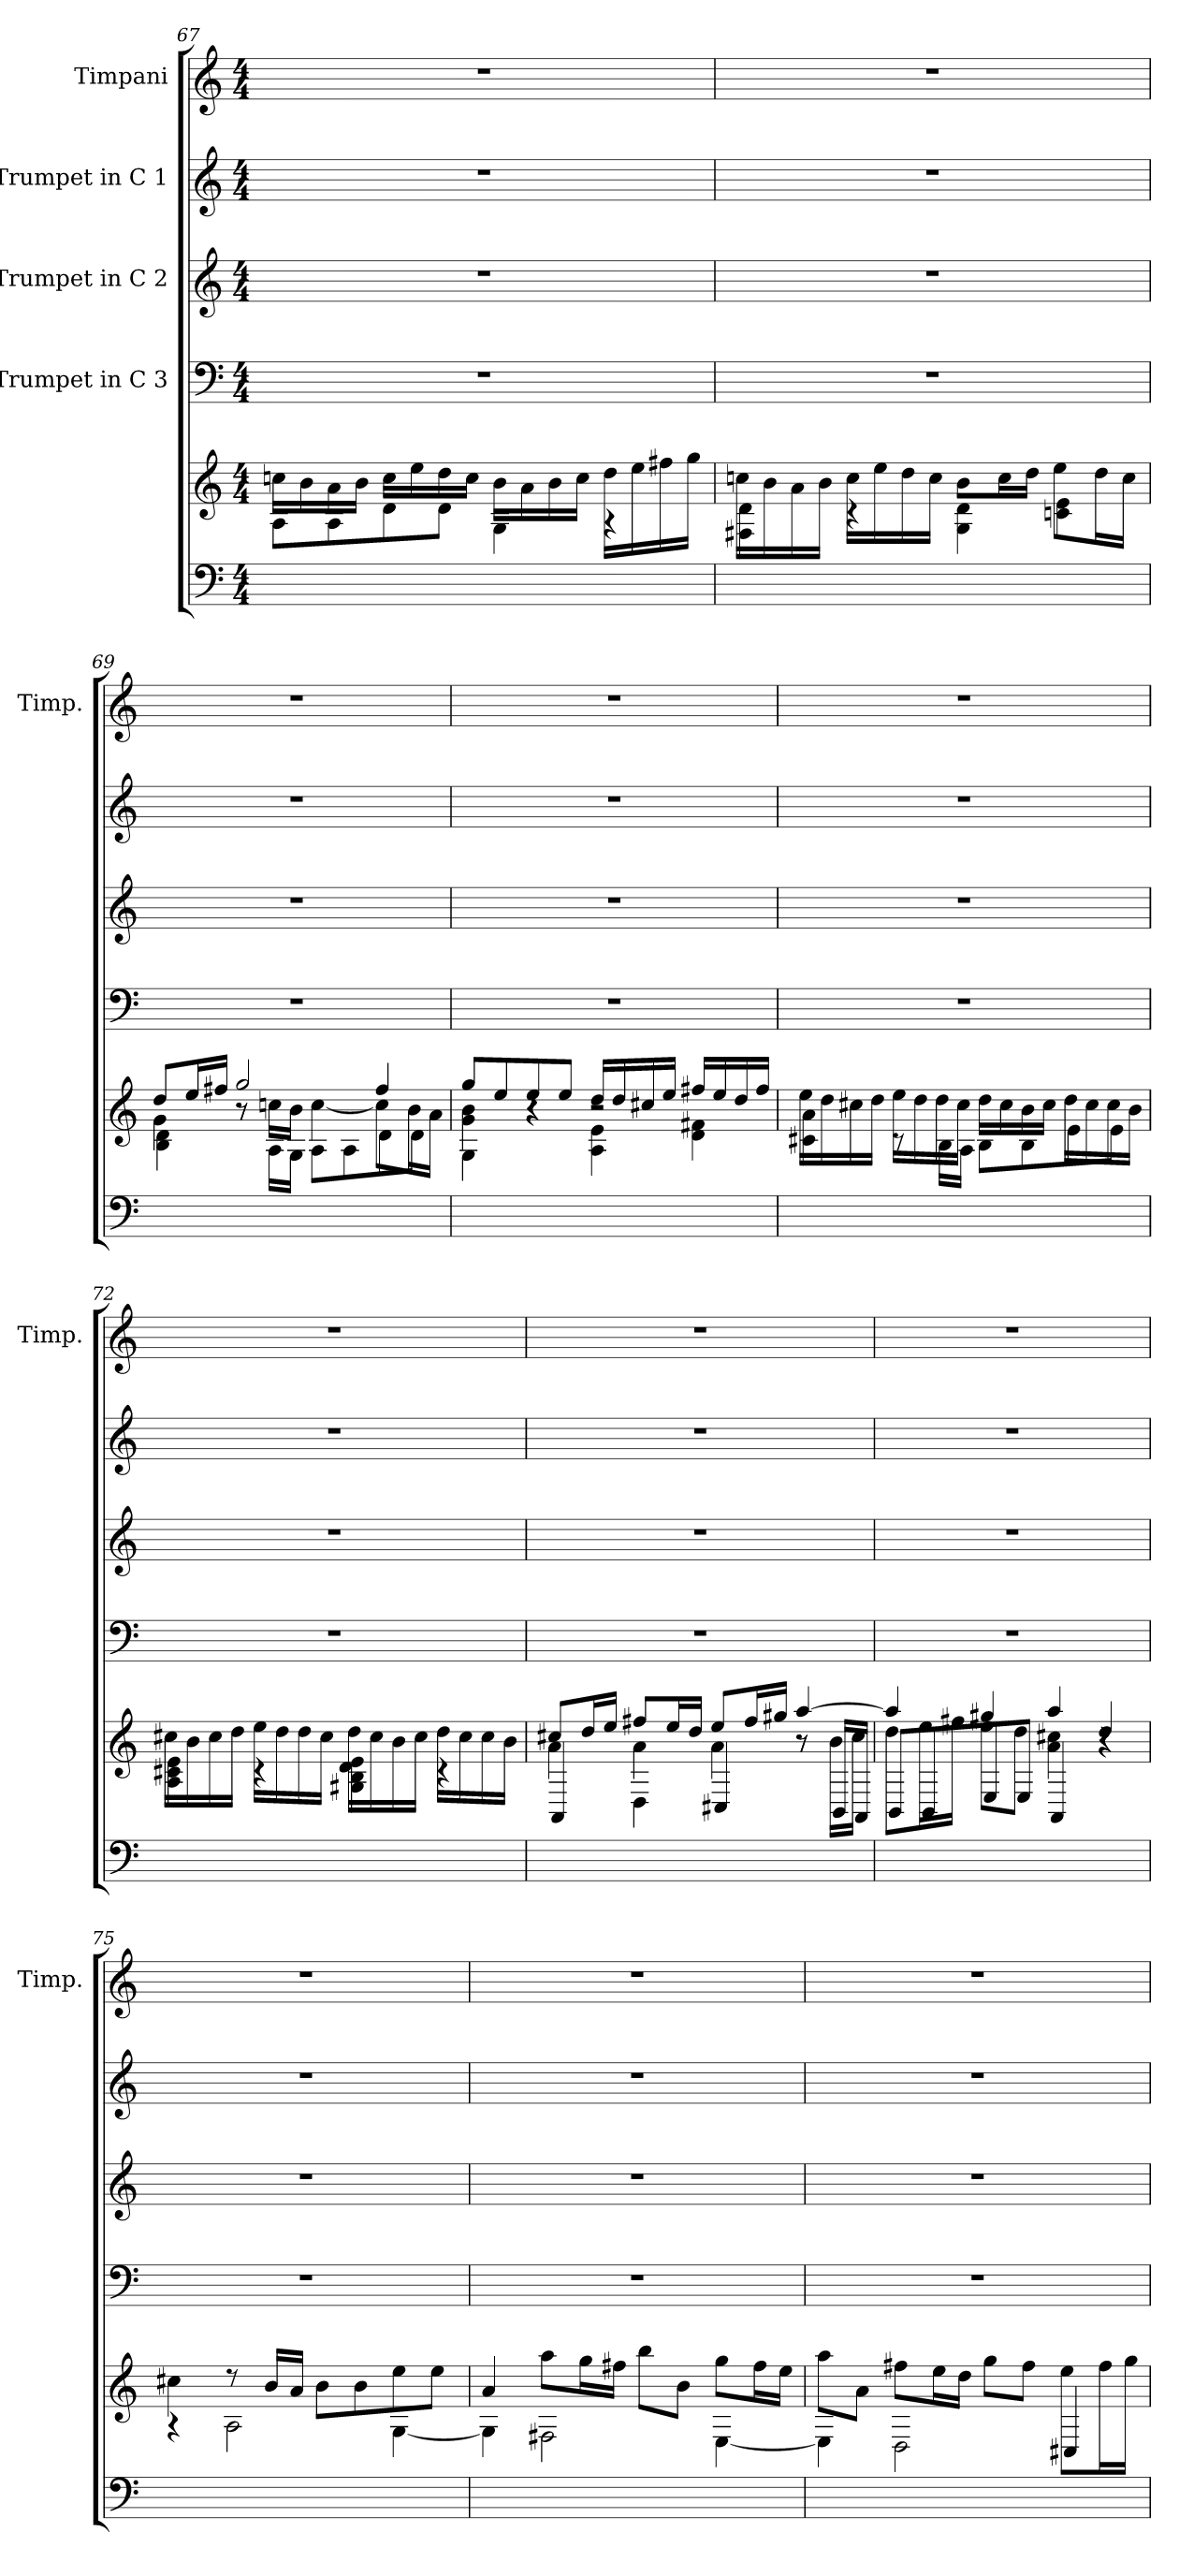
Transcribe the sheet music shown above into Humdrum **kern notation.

**kern	**kern	**kern	**kern	**kern	**kern
*part5	*part5	*part4	*part3	*part2	*part1
*staff6	*staff5	*staff4	*staff3	*staff2	*staff1
*	*	*I"Trumpet in C 3	*I"Trumpet in C 2	*I"Trumpet in C 1	*I"Timpani
*	*	*	*	*	*I'Timp.
!!LO:PB:g=z
*clefF4	*clefG2	*clefF4	*clefG2	*clefG2	*clefG2
*M4/4	*M4/4	*M4/4	*M4/4	*M4/4	*M4/4
=67	=67	=67	=67	=67	=67
*	*^	*	*	*	*
1ryy	16ccn\LL	8A\L	1r	1r	1r	1r
.	16b\	.	.	.	.	.
.	16a\	8A\	.	.	.	.
.	16b\JJ	.	.	.	.	.
.	16cc\LL	8d\	.	.	.	.
.	16ee\	.	.	.	.	.
.	16dd\	8d\J	.	.	.	.
.	16cc\JJ	.	.	.	.	.
.	16b\LL	4G\	.	.	.	.
.	16a\	.	.	.	.	.
.	16b\	.	.	.	.	.
.	16cc\JJ	.	.	.	.	.
.	16dd\LL	4r	.	.	.	.
.	16ee\	.	.	.	.	.
.	16ff#\	.	.	.	.	.
.	16gg\JJ	.	.	.	.	.
=68	=68	=68	=68	=68	=68	=68
1ryy	16ccn\LL	4F#\ 4d\	1r	1r	1r	1r
.	16b\	.	.	.	.	.
.	16a\	.	.	.	.	.
.	16b\JJ	.	.	.	.	.
.	16cc\LL	4r	.	.	.	.
.	16ee\	.	.	.	.	.
.	16dd\	.	.	.	.	.
.	16cc\JJ	.	.	.	.	.
.	8b\L	4G\ 4d\	.	.	.	.
.	16cc\L	.	.	.	.	.
.	16dd\JJ	.	.	.	.	.
.	8ee\L	4cn\ 4e\	.	.	.	.
.	16dd\L	.	.	.	.	.
.	16cc\JJ	.	.	.	.	.
=69	=69	=69	=69	=69	=69	=69
*	*	*^	*	*	*	*
1ryy	8dd/L	4g\	4B\ 4d\	1r	1r	1r	1r
.	16ee/L	.	.	.	.	.	.
.	16ff#/JJ	.	.	.	.	.	.
.	2gg/	8r	8r	.	.	.	.
.	.	16ccn\LL	16A\LL	.	.	.	.
.	.	16b\JJ	16G\JJ	.	.	.	.
.	.	[4cc\	8A\L	.	.	.	.
.	.	.	8A\	.	.	.	.
.	4ff#/	8cc\L]	8d\	.	.	.	.
.	.	16b\L	8d\J	.	.	.	.
.	.	16a\JJ	.	.	.	.	.
=70	=70	=70	=70	=70	=70	=70	=70
1ryy	8gg/L	4g\ 4b\	4G\	1r	1r	1r	1r
.	8ee/	.	.	.	.	.	.
.	8ee/	4r	4r	.	.	.	.
.	8ee/J	.	.	.	.	.	.
.	16dd/LL	2r	4A\ 4e\	.	.	.	.
.	16dd/	.	.	.	.	.	.
.	16cc#/	.	.	.	.	.	.
.	16ee/JJ	.	.	.	.	.	.
.	16ff#/LL	.	4d\ 4f#\	.	.	.	.
.	16ee/	.	.	.	.	.	.
.	16dd/	.	.	.	.	.	.
.	16ff#/JJ	.	.	.	.	.	.
*	*	*v	*v	*	*	*	*
!!LO:LB:g=z
=71	=71	=71	=71	=71	=71	=71
1ryy	16ee\LL	4c#\ 4a\	1r	1r	1r	1r
.	16dd\	.	.	.	.	.
.	16cc#\	.	.	.	.	.
.	16dd\JJ	.	.	.	.	.
.	16ee\LL	8r	.	.	.	.
.	16dd\	.	.	.	.	.
.	16dd\	16B\LL	.	.	.	.
.	16cc#\JJ	16A\JJ	.	.	.	.
.	16dd\LL	8B\L	.	.	.	.
.	16cc#\	.	.	.	.	.
.	16b\	8B\	.	.	.	.
.	16cc#\JJ	.	.	.	.	.
.	16dd\LL	8e\	.	.	.	.
.	16cc#\	.	.	.	.	.
.	16cc#\	8e\J	.	.	.	.
.	16b\JJ	.	.	.	.	.
=72	=72	=72	=72	=72	=72	=72
1ryy	16cc#\LL	4A\ 4c#\ 4e\	1r	1r	1r	1r
.	16b\	.	.	.	.	.
.	16cc#\	.	.	.	.	.
.	16dd\JJ	.	.	.	.	.
.	16ee\LL	4r	.	.	.	.
.	16dd\	.	.	.	.	.
.	16dd\	.	.	.	.	.
.	16cc#\JJ	.	.	.	.	.
.	16dd\LL	4G#\ 4B\ 4d\ 4e\	.	.	.	.
.	16cc#\	.	.	.	.	.
.	16b\	.	.	.	.	.
.	16cc#\JJ	.	.	.	.	.
.	16dd\LL	4r	.	.	.	.
.	16cc#\	.	.	.	.	.
.	16cc#\	.	.	.	.	.
.	16b\JJ	.	.	.	.	.
=73	=73	=73	=73	=73	=73	=73
*	*	*^	*	*	*	*
1ryy	8cc#/L	4a\	4AA/	1r	1r	1r	1r
.	16dd/L	.	.	.	.	.	.
.	16ee/JJ	.	.	.	.	.	.
.	8ff#/L	4a\	4D\	.	.	.	.
.	16ee/L	.	.	.	.	.	.
.	16dd/JJ	.	.	.	.	.	.
.	8ee/L	4a\	4C#/	.	.	.	.
.	16ff#/L	.	.	.	.	.	.
.	16gg#/JJ	.	.	.	.	.	.
.	[4aa/	8r	8r	.	.	.	.
.	.	16b\LL	16BB/LL	.	.	.	.
.	.	16cc#\JJ	16AA/JJ	.	.	.	.
=74	=74	=74	=74	=74	=74	=74	=74
1ryy	4aa/]	8dd\L	8BB/L	1r	1r	1r	1r
.	.	16ee\L	8BB/	.	.	.	.
.	.	16ff#\JJ	.	.	.	.	.
.	4gg#/	8ee\L	8E/	.	.	.	.
.	.	8dd\J	8E/J	.	.	.	.
.	4aa/	4a\ 4cc#\	4AA/	.	.	.	.
.	4dd/	4r	4r	.	.	.	.
*	*	*v	*v	*	*	*	*
=75	=75	=75	=75	=75	=75	=75
1ryy	4cc#\	4r	1r	1r	1r	1r
.	8r	2A\	.	.	.	.
.	16b/LL	.	.	.	.	.
.	16a/JJ	.	.	.	.	.
.	8b\L	.	.	.	.	.
.	8b\	.	.	.	.	.
.	8ee\	[4G\	.	.	.	.
.	8ee\J	.	.	.	.	.
!!LO:PB:g=z
=76	=76	=76	=76	=76	=76	=76
1ryy	4a/	4G\]	1r	1r	1r	1r
.	8aa\L	2F#\	.	.	.	.
.	16gg\L	.	.	.	.	.
.	16ff#\JJ	.	.	.	.	.
.	8bb\L	.	.	.	.	.
.	8b\J	.	.	.	.	.
.	8gg\L	[4E\	.	.	.	.
.	16ff#\L	.	.	.	.	.
.	16ee\JJ	.	.	.	.	.
=77	=77	=77	=77	=77	=77	=77
1ryy	8aa\L	4E\]	1r	1r	1r	1r
.	8a\J	.	.	.	.	.
.	8ff#\L	2D\	.	.	.	.
.	16ee\L	.	.	.	.	.
.	16dd\JJ	.	.	.	.	.
.	8gg\L	.	.	.	.	.
.	8ff#\J	.	.	.	.	.
.	8ee\L	4C#/	.	.	.	.
.	16ff#\L	.	.	.	.	.
.	16gg\JJ	.	.	.	.	.
*	*v	*v	*	*	*	*
=	=	=	=	=	=
*-	*-	*-	*-	*-	*-
